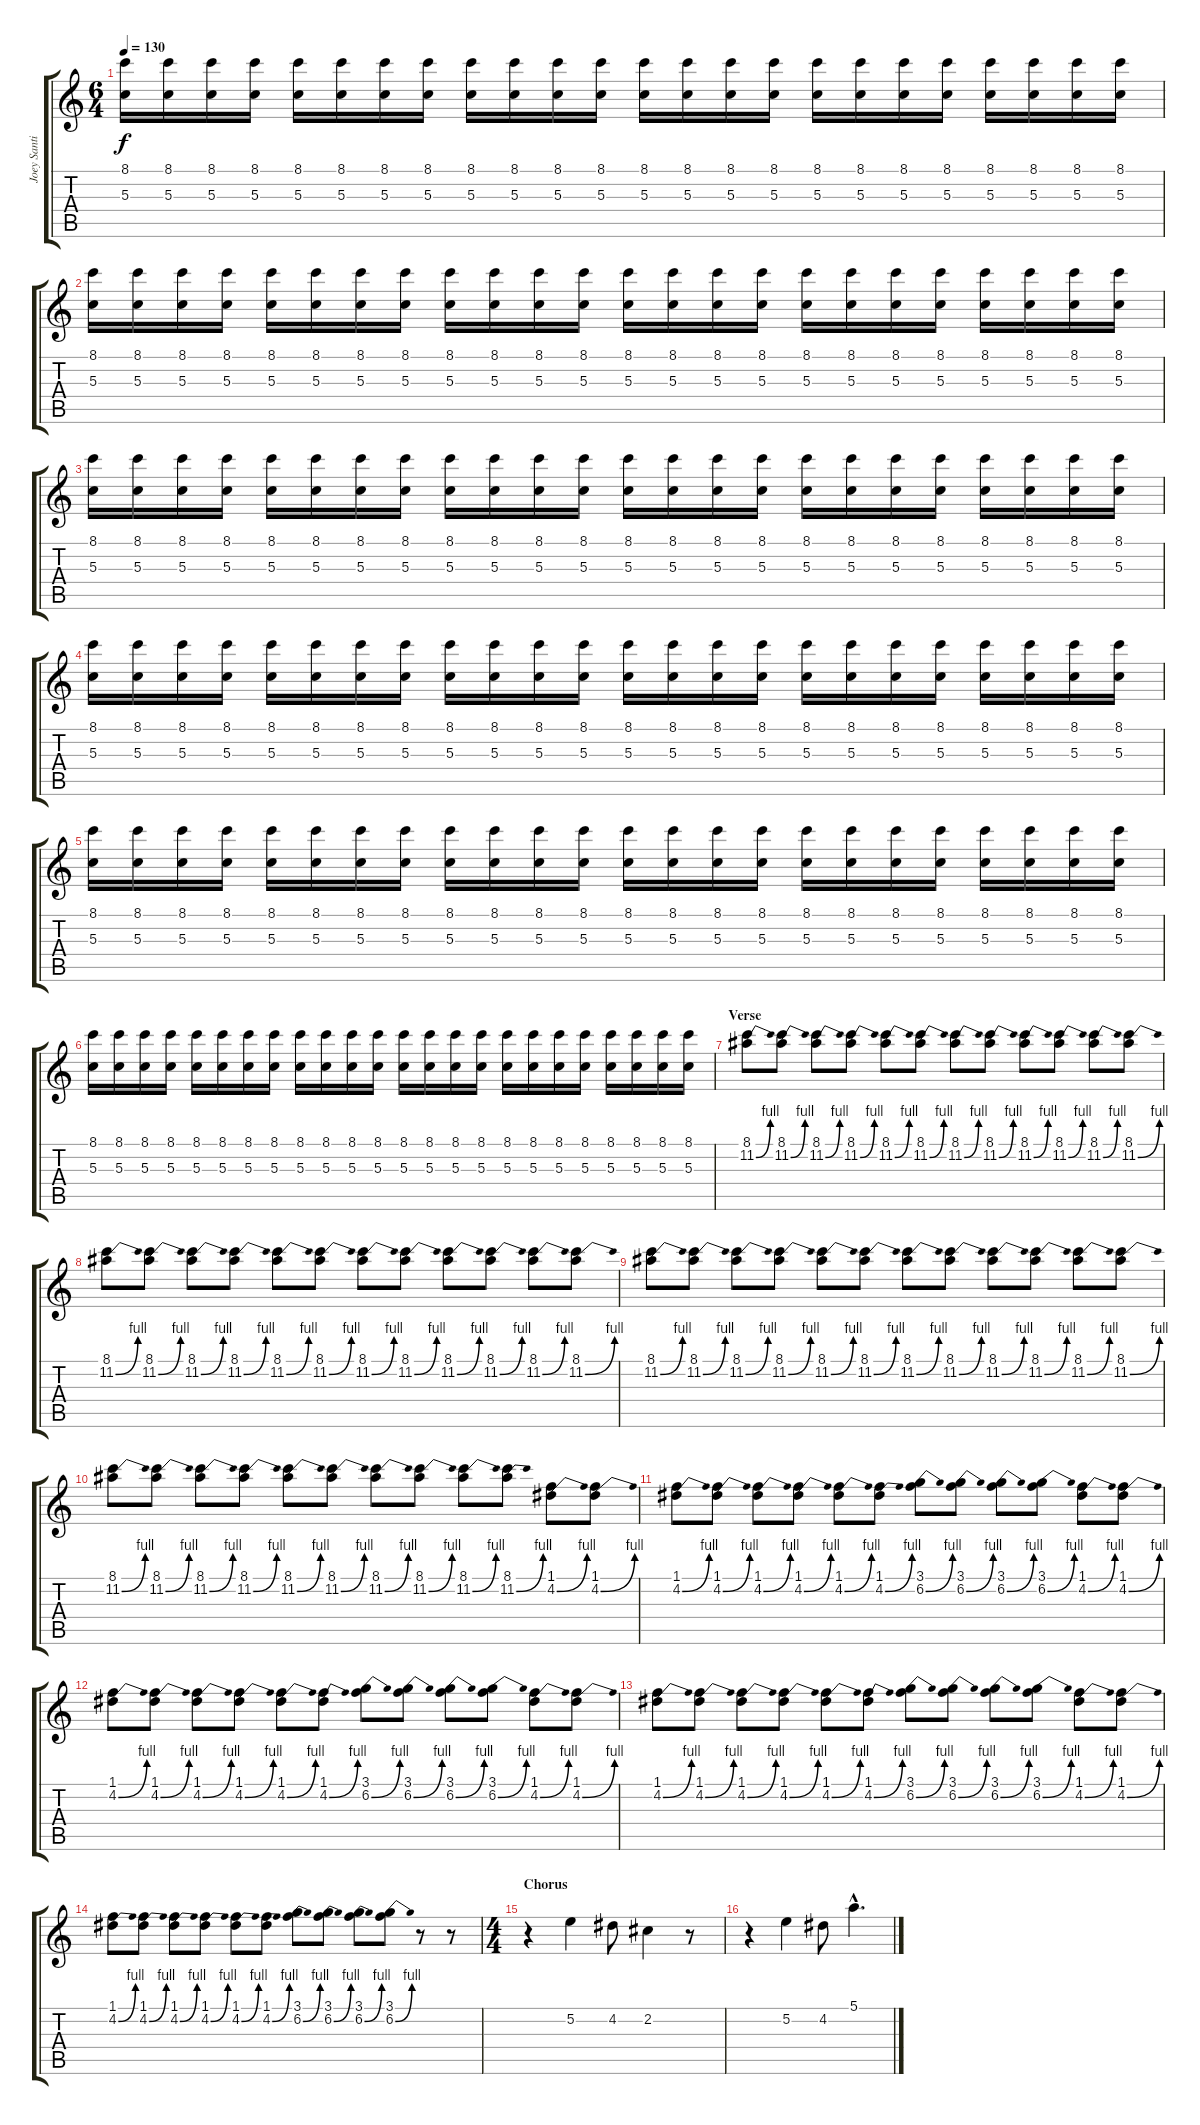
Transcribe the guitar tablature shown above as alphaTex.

\track ("Joey Santiago" "Joey Santi") {instrument overdrivenguitar}
\staff {score tabs}
\tuning (E4 B3 G3 D3 A2 E2) {hide}
\ts (6 4)
\tempo 130
\clef g2
\ks c
(8.1 5.3).16{dy f instrument overdrivenguitar} (8.1 5.3).16 (8.1 5.3).16 (8.1 5.3).16 (8.1 5.3).16 (8.1 5.3).16 (8.1 5.3).16 (8.1 5.3).16 (8.1 5.3).16 (8.1 5.3).16 (8.1 5.3).16 (8.1 5.3).16 (8.1 5.3).16 (8.1 5.3).16 (8.1 5.3).16 (8.1 5.3).16 (8.1 5.3).16 (8.1 5.3).16 (8.1 5.3).16 (8.1 5.3).16 (8.1 5.3).16 (8.1 5.3).16 (8.1 5.3).16 (8.1 5.3).16 |
(8.1 5.3).16 (8.1 5.3).16 (8.1 5.3).16 (8.1 5.3).16 (8.1 5.3).16 (8.1 5.3).16 (8.1 5.3).16 (8.1 5.3).16 (8.1 5.3).16 (8.1 5.3).16 (8.1 5.3).16 (8.1 5.3).16 (8.1 5.3).16 (8.1 5.3).16 (8.1 5.3).16 (8.1 5.3).16 (8.1 5.3).16 (8.1 5.3).16 (8.1 5.3).16 (8.1 5.3).16 (8.1 5.3).16 (8.1 5.3).16 (8.1 5.3).16 (8.1 5.3).16 |
(8.1 5.3).16 (8.1 5.3).16 (8.1 5.3).16 (8.1 5.3).16 (8.1 5.3).16 (8.1 5.3).16 (8.1 5.3).16 (8.1 5.3).16 (8.1 5.3).16 (8.1 5.3).16 (8.1 5.3).16 (8.1 5.3).16 (8.1 5.3).16 (8.1 5.3).16 (8.1 5.3).16 (8.1 5.3).16 (8.1 5.3).16 (8.1 5.3).16 (8.1 5.3).16 (8.1 5.3).16 (8.1 5.3).16 (8.1 5.3).16 (8.1 5.3).16 (8.1 5.3).16 |
(8.1 5.3).16 (8.1 5.3).16 (8.1 5.3).16 (8.1 5.3).16 (8.1 5.3).16 (8.1 5.3).16 (8.1 5.3).16 (8.1 5.3).16 (8.1 5.3).16 (8.1 5.3).16 (8.1 5.3).16 (8.1 5.3).16 (8.1 5.3).16 (8.1 5.3).16 (8.1 5.3).16 (8.1 5.3).16 (8.1 5.3).16 (8.1 5.3).16 (8.1 5.3).16 (8.1 5.3).16 (8.1 5.3).16 (8.1 5.3).16 (8.1 5.3).16 (8.1 5.3).16 |
(8.1 5.3).16 (8.1 5.3).16 (8.1 5.3).16 (8.1 5.3).16 (8.1 5.3).16 (8.1 5.3).16 (8.1 5.3).16 (8.1 5.3).16 (8.1 5.3).16 (8.1 5.3).16 (8.1 5.3).16 (8.1 5.3).16 (8.1 5.3).16 (8.1 5.3).16 (8.1 5.3).16 (8.1 5.3).16 (8.1 5.3).16 (8.1 5.3).16 (8.1 5.3).16 (8.1 5.3).16 (8.1 5.3).16 (8.1 5.3).16 (8.1 5.3).16 (8.1 5.3).16 |
(8.1 5.3).16 (8.1 5.3).16 (8.1 5.3).16 (8.1 5.3).16 (8.1 5.3).16 (8.1 5.3).16 (8.1 5.3).16 (8.1 5.3).16 (8.1 5.3).16 (8.1 5.3).16 (8.1 5.3).16 (8.1 5.3).16 (8.1 5.3).16 (8.1 5.3).16 (8.1 5.3).16 (8.1 5.3).16 (8.1 5.3).16 (8.1 5.3).16 (8.1 5.3).16 (8.1 5.3).16 (8.1 5.3).16 (8.1 5.3).16 (8.1 5.3).16 (8.1 5.3).16 |
\section ("" "Verse")
(8.1 11.2{be (bend 0 0 60 4)}).8 (8.1 11.2{be (bend 0 0 60 4)}).8 (8.1 11.2{be (bend 0 0 60 4)}).8 (8.1 11.2{be (bend 0 0 60 4)}).8 (8.1 11.2{be (bend 0 0 60 4)}).8 (8.1 11.2{be (bend 0 0 60 4)}).8 (8.1 11.2{be (bend 0 0 60 4)}).8 (8.1 11.2{be (bend 0 0 60 4)}).8 (8.1 11.2{be (bend 0 0 60 4)}).8 (8.1 11.2{be (bend 0 0 60 4)}).8 (8.1 11.2{be (bend 0 0 60 4)}).8 (8.1 11.2{be (bend 0 0 60 4)}).8 |
(8.1 11.2{be (bend 0 0 60 4)}).8 (8.1 11.2{be (bend 0 0 60 4)}).8 (8.1 11.2{be (bend 0 0 60 4)}).8 (8.1 11.2{be (bend 0 0 60 4)}).8 (8.1 11.2{be (bend 0 0 60 4)}).8 (8.1 11.2{be (bend 0 0 60 4)}).8 (8.1 11.2{be (bend 0 0 60 4)}).8 (8.1 11.2{be (bend 0 0 60 4)}).8 (8.1 11.2{be (bend 0 0 60 4)}).8 (8.1 11.2{be (bend 0 0 60 4)}).8 (8.1 11.2{be (bend 0 0 60 4)}).8 (8.1 11.2{be (bend 0 0 60 4)}).8 |
(8.1 11.2{be (bend 0 0 60 4)}).8 (8.1 11.2{be (bend 0 0 60 4)}).8 (8.1 11.2{be (bend 0 0 60 4)}).8 (8.1 11.2{be (bend 0 0 60 4)}).8 (8.1 11.2{be (bend 0 0 60 4)}).8 (8.1 11.2{be (bend 0 0 60 4)}).8 (8.1 11.2{be (bend 0 0 60 4)}).8 (8.1 11.2{be (bend 0 0 60 4)}).8 (8.1 11.2{be (bend 0 0 60 4)}).8 (8.1 11.2{be (bend 0 0 60 4)}).8 (8.1 11.2{be (bend 0 0 60 4)}).8 (8.1 11.2{be (bend 0 0 60 4)}).8 |
(8.1 11.2{be (bend 0 0 60 4)}).8 (8.1 11.2{be (bend 0 0 60 4)}).8 (8.1 11.2{be (bend 0 0 60 4)}).8 (8.1 11.2{be (bend 0 0 60 4)}).8 (8.1 11.2{be (bend 0 0 60 4)}).8 (8.1 11.2{be (bend 0 0 60 4)}).8 (8.1 11.2{be (bend 0 0 60 4)}).8 (8.1 11.2{be (bend 0 0 60 4)}).8 (8.1 11.2{be (bend 0 0 60 4)}).8 (8.1 11.2{be (bend 0 0 60 4)}).8 (1.1 4.2{be (bend 0 0 60 4)}).8 (1.1 4.2{be (bend 0 0 60 4)}).8 |
(1.1 4.2{be (bend 0 0 60 4)}).8 (1.1 4.2{be (bend 0 0 60 4)}).8 (1.1 4.2{be (bend 0 0 60 4)}).8 (1.1 4.2{be (bend 0 0 60 4)}).8 (1.1 4.2{be (bend 0 0 60 4)}).8 (1.1 4.2{be (bend 0 0 60 4)}).8 (3.1 6.2{be (bend 0 0 60 4)}).8 (3.1 6.2{be (bend 0 0 60 4)}).8 (3.1 6.2{be (bend 0 0 60 4)}).8 (3.1 6.2{be (bend 0 0 60 4)}).8 (1.1 4.2{be (bend 0 0 60 4)}).8 (1.1 4.2{be (bend 0 0 60 4)}).8 |
(1.1 4.2{be (bend 0 0 60 4)}).8 (1.1 4.2{be (bend 0 0 60 4)}).8 (1.1 4.2{be (bend 0 0 60 4)}).8 (1.1 4.2{be (bend 0 0 60 4)}).8 (1.1 4.2{be (bend 0 0 60 4)}).8 (1.1 4.2{be (bend 0 0 60 4)}).8 (3.1 6.2{be (bend 0 0 60 4)}).8 (3.1 6.2{be (bend 0 0 60 4)}).8 (3.1 6.2{be (bend 0 0 60 4)}).8 (3.1 6.2{be (bend 0 0 60 4)}).8 (1.1 4.2{be (bend 0 0 60 4)}).8 (1.1 4.2{be (bend 0 0 60 4)}).8 |
(1.1 4.2{be (bend 0 0 60 4)}).8 (1.1 4.2{be (bend 0 0 60 4)}).8 (1.1 4.2{be (bend 0 0 60 4)}).8 (1.1 4.2{be (bend 0 0 60 4)}).8 (1.1 4.2{be (bend 0 0 60 4)}).8 (1.1 4.2{be (bend 0 0 60 4)}).8 (3.1 6.2{be (bend 0 0 60 4)}).8 (3.1 6.2{be (bend 0 0 60 4)}).8 (3.1 6.2{be (bend 0 0 60 4)}).8 (3.1 6.2{be (bend 0 0 60 4)}).8 (1.1 4.2{be (bend 0 0 60 4)}).8 (1.1 4.2{be (bend 0 0 60 4)}).8 |
(1.1 4.2{be (bend 0 0 60 4)}).8 (1.1 4.2{be (bend 0 0 60 4)}).8 (1.1 4.2{be (bend 0 0 60 4)}).8 (1.1 4.2{be (bend 0 0 60 4)}).8 (1.1 4.2{be (bend 0 0 60 4)}).8 (1.1 4.2{be (bend 0 0 60 4)}).8 (3.1 6.2{be (bend 0 0 60 4)}).8 (3.1 6.2{be (bend 0 0 60 4)}).8 (3.1 6.2{be (bend 0 0 60 4)}).8 (3.1 6.2{be (bend 0 0 60 4)}).8 r.8 r.8 |
\ts (4 4)
\section ("" "Chorus")
r.4 5.2.4 4.2.8 2.2.4 r.8 |
r.4 5.2.4 4.2.8 5.1{hac}.4{d}
